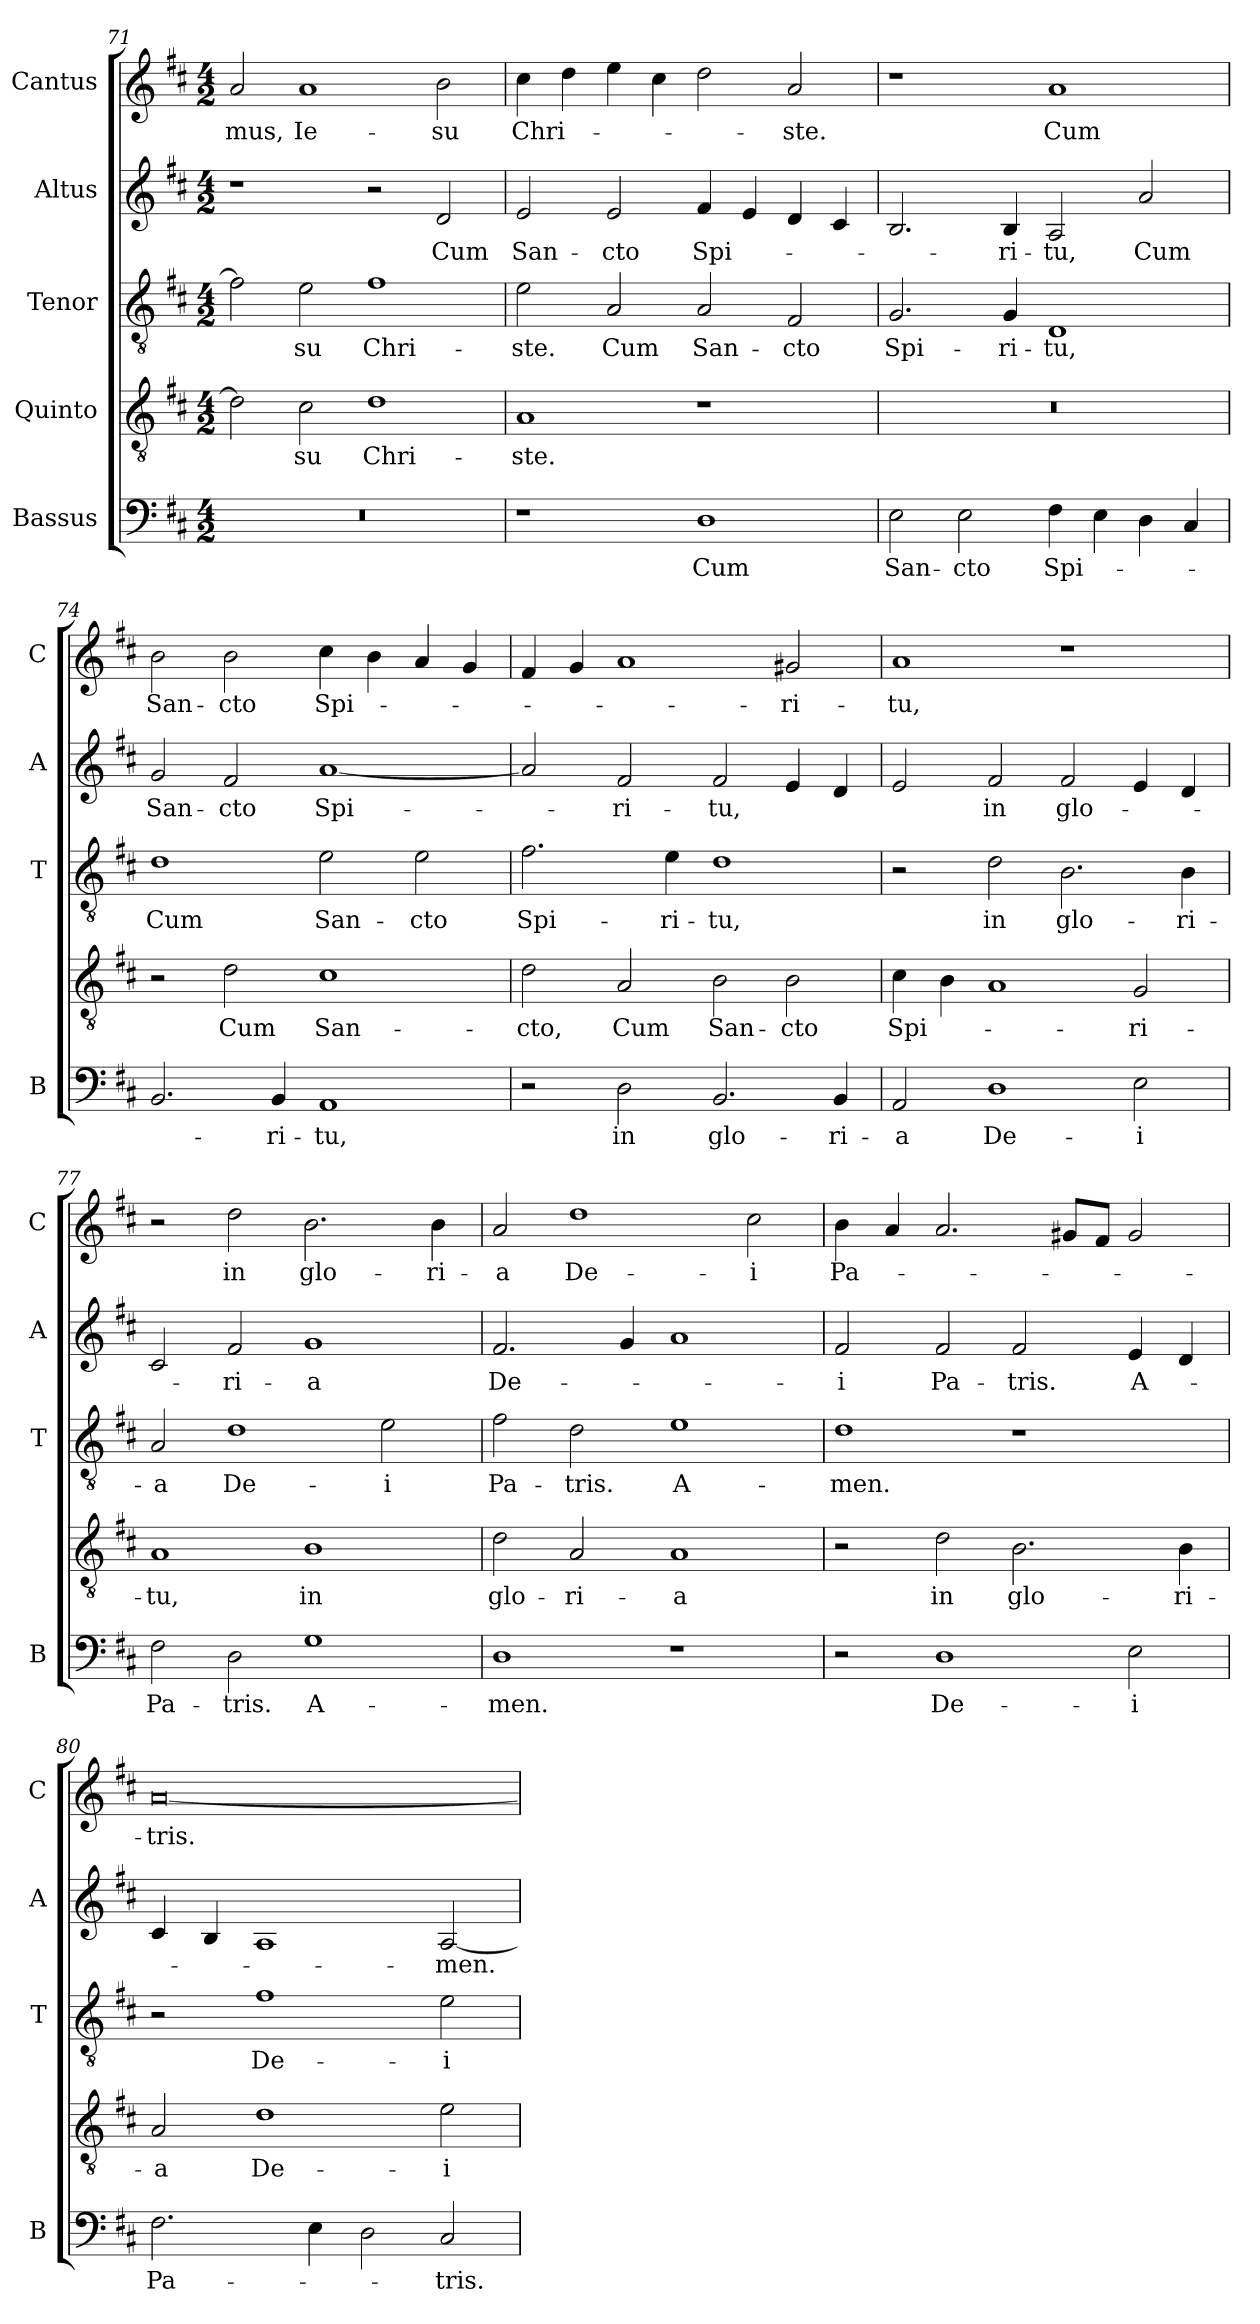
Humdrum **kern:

**kern	**text	**kern	**text	**kern	**text	**kern	**text	**kern	**text
*part5	*part5	*part4	*part4	*part3	*part3	*part2	*part2	*part1	*part1
*staff5	*staff5	*staff4	*staff4	*staff3	*staff3	*staff2	*staff2	*staff1	*staff1
*I"Bassus	*	*I"Quinto	*	*I"Tenor	*	*I"Altus	*	*I"Cantus	*
*I'B	*	*	*	*I'T	*	*I'A	*	*I'C	*
!!LO:LB:g=z
*clefF4	*	*clefGv2	*	*clefGv2	*	*clefG2	*	*clefG2	*
*k[f#c#]	*	*k[f#c#]	*	*k[f#c#]	*	*k[f#c#]	*	*k[f#c#]	*
*D:	*	*D:	*	*D:	*	*D:	*	*D:	*
*M4/2	*	*M4/2	*	*M4/2	*	*M4/2	*	*M4/2	*
=71	=71	=71	=71	=71	=71	=71	=71	=71	=71
!	!	!	!	!	!	!	!	!	!LO:LY:b
0r	.	2d\]	.	2f#\]	.	1r	.	2a/	-mus,
!	!	!	!LO:LY:b	!	!LO:LY:b	!	!	!	!LO:LY:b
.	.	2c#\	-su	2e\	-su	.	.	1a	Ie-
!	!	!	!LO:LY:b	!	!LO:LY:b	!	!	!	!
.	.	1d	Chri-	1f#	Chri-	2r	.	.	.
!	!	!	!	!	!	!	!LO:LY:b	!	!LO:LY:b
.	.	.	.	.	.	2d/	Cum	2b\	-su
=72	=72	=72	=72	=72	=72	=72	=72	=72	=72
!	!	!	!LO:LY:b	!	!LO:LY:b	!	!LO:LY:b	!	!LO:LY:b
1r	.	1A	-ste.	2e\	-ste.	2e/	San-	4cc#\	Chri-
.	.	.	.	.	.	.	.	4dd\	.
!	!	!	!	!	!LO:LY:b	!	!LO:LY:b	!	!
.	.	.	.	2A/	Cum	2e/	-cto	4ee\	.
.	.	.	.	.	.	.	.	4cc#\	.
!	!LO:LY:b	!	!	!	!LO:LY:b	!	!LO:LY:b	!	!
1D	Cum	1r	.	2A/	San-	4f#/	Spi-	2dd\	.
.	.	.	.	.	.	4e/	.	.	.
!	!	!	!	!	!LO:LY:b	!	!	!	!LO:LY:b
.	.	.	.	2F#/	-cto	4d/	.	2a/	-ste.
.	.	.	.	.	.	4c#/	.	.	.
=73	=73	=73	=73	=73	=73	=73	=73	=73	=73
!	!LO:LY:b	!	!	!	!LO:LY:b	!	!	!	!
2E\	San-	0r	.	2.G/	Spi-	2.B/	.	1r	.
!	!LO:LY:b	!	!	!	!	!	!	!	!
2E\	-cto	.	.	.	.	.	.	.	.
!	!	!	!	!	!LO:LY:b	!	!LO:LY:b	!	!
.	.	.	.	4G/	-ri-	4B/	-ri-	.	.
!	!LO:LY:b	!	!	!	!LO:LY:b	!	!LO:LY:b	!	!LO:LY:b
4F#\	Spi-	.	.	1D	-tu,	2A/	-tu,	1a	Cum
4E\	.	.	.	.	.	.	.	.	.
!	!	!	!	!	!	!	!LO:LY:b	!	!
4D\	.	.	.	.	.	2a/	Cum	.	.
4C#/	.	.	.	.	.	.	.	.	.
=74	=74	=74	=74	=74	=74	=74	=74	=74	=74
!	!	!	!	!	!LO:LY:b	!	!LO:LY:b	!	!LO:LY:b
2.BB/	.	2r	.	1d	Cum	2g/	San-	2b\	San-
!	!	!	!LO:LY:b	!	!	!	!LO:LY:b	!	!LO:LY:b
.	.	2d\	Cum	.	.	2f#/	-cto	2b\	-cto
!	!LO:LY:b	!	!	!	!	!	!	!	!
4BB/	-ri-	.	.	.	.	.	.	.	.
!	!LO:LY:b	!	!LO:LY:b	!	!LO:LY:b	!	!LO:LY:b	!	!LO:LY:b
1AA	-tu,	1c#	San-	2e\	San-	[1a	Spi-	4cc#\	Spi-
.	.	.	.	.	.	.	.	4b\	.
!	!	!	!	!	!LO:LY:b	!	!	!	!
.	.	.	.	2e\	-cto	.	.	4a/	.
.	.	.	.	.	.	.	.	4g/	.
!!LO:PB:g=z
=75	=75	=75	=75	=75	=75	=75	=75	=75	=75
!	!	!	!LO:LY:b	!	!LO:LY:b	!	!	!	!
2r	.	2d\	-cto,	2.f#\	Spi-	2a/]	.	4f#/	.
.	.	.	.	.	.	.	.	4g/	.
!	!LO:LY:b	!	!LO:LY:b	!	!	!	!LO:LY:b	!	!
2D\	in	2A/	Cum	.	.	2f#/	-ri-	1a	.
!	!	!	!	!	!LO:LY:b	!	!	!	!
.	.	.	.	4e\	-ri-	.	.	.	.
!	!LO:LY:b	!	!LO:LY:b	!	!LO:LY:b	!	!LO:LY:b	!	!
2.BB/	glo-	2B\	San-	1d	-tu,	2f#/	-tu,	.	.
!	!	!	!LO:LY:b	!	!	!	!	!	!LO:LY:b
.	.	2B\	-cto	.	.	4e/	.	2g#X/	-ri-
!	!LO:LY:b	!	!	!	!	!	!	!	!
4BB/	-ri-	.	.	.	.	4d/	.	.	.
=76	=76	=76	=76	=76	=76	=76	=76	=76	=76
!	!LO:LY:b	!	!LO:LY:b	!	!	!	!	!	!LO:LY:b
2AA/	-a	4c#\	Spi-	2r	.	2e/	.	1a	-tu,
.	.	4B\	.	.	.	.	.	.	.
!	!LO:LY:b	!	!	!	!LO:LY:b	!	!LO:LY:b	!	!
1D	De-	1A	.	2d\	in	2f#/	in	.	.
!	!	!	!	!	!LO:LY:b	!	!LO:LY:b	!	!
.	.	.	.	2.B\	glo-	2f#/	glo-	1r	.
!	!LO:LY:b	!	!LO:LY:b	!	!	!	!	!	!
2E\	-i	2G/	-ri-	.	.	4e/	.	.	.
!	!	!	!	!	!LO:LY:b	!	!	!	!
.	.	.	.	4B\	-ri-	4d/	.	.	.
=77	=77	=77	=77	=77	=77	=77	=77	=77	=77
!	!LO:LY:b	!	!LO:LY:b	!	!LO:LY:b	!	!	!	!
2F#\	Pa-	1A	-tu,	2A/	-a	2c#/	.	2r	.
!	!LO:LY:b	!	!	!	!LO:LY:b	!	!LO:LY:b	!	!LO:LY:b
2D\	-tris.	.	.	1d	De-	2f#/	-ri-	2dd\	in
!	!LO:LY:b	!	!LO:LY:b	!	!	!	!LO:LY:b	!	!LO:LY:b
1G	A-	1B	in	.	.	1g	-a	2.b\	glo-
!	!	!	!	!	!LO:LY:b	!	!	!	!
.	.	.	.	2e\	-i	.	.	.	.
!	!	!	!	!	!	!	!	!	!LO:LY:b
.	.	.	.	.	.	.	.	4b\	-ri-
=78	=78	=78	=78	=78	=78	=78	=78	=78	=78
!	!LO:LY:b	!	!LO:LY:b	!	!LO:LY:b	!	!LO:LY:b	!	!LO:LY:b
1D	-men.	2d\	glo-	2f#\	Pa-	2.f#/	De-	2a/	-a
!	!	!	!LO:LY:b	!	!LO:LY:b	!	!	!	!LO:LY:b
.	.	2A/	-ri-	2d\	-tris.	.	.	1dd	De-
.	.	.	.	.	.	4g/	.	.	.
!	!	!	!LO:LY:b	!	!LO:LY:b	!	!	!	!
1r	.	1A	-a	1e	A-	1a	.	.	.
!	!	!	!	!	!	!	!	!	!LO:LY:b
.	.	.	.	.	.	.	.	2cc#\	-i
!!LO:LB:g=z
=79	=79	=79	=79	=79	=79	=79	=79	=79	=79
!	!	!	!	!	!LO:LY:b	!	!LO:LY:b	!	!LO:LY:b
2r	.	2r	.	1d	-men.	2f#/	-i	4b\	Pa-
.	.	.	.	.	.	.	.	4a/	.
!	!LO:LY:b	!	!LO:LY:b	!	!	!	!LO:LY:b	!	!
1D	De-	2d\	in	.	.	2f#/	Pa-	2.a/	.
!	!	!	!LO:LY:b	!	!	!	!LO:LY:b	!	!
.	.	2.B\	glo-	1r	.	2f#/	-tris.	.	.
.	.	.	.	.	.	.	.	8g#X/L	.
.	.	.	.	.	.	.	.	8f#/J	.
!	!LO:LY:b	!	!	!	!	!	!LO:LY:b	!	!
2E\	-i	.	.	.	.	4e/	A-	2g#/	.
!	!	!	!LO:LY:b	!	!	!	!	!	!
.	.	4B\	-ri-	.	.	4d/	.	.	.
=80	=80	=80	=80	=80	=80	=80	=80	=80	=80
!	!LO:LY:b	!	!LO:LY:b	!	!	!	!	!	!LO:LY:b
2.F#\	Pa-	2A/	-a	2r	.	4c#/	.	[0a	-tris.
.	.	.	.	.	.	4B/	.	.	.
!	!	!	!LO:LY:b	!	!LO:LY:b	!	!	!	!
.	.	1d	De-	1f#	De-	1A	.	.	.
4E\	.	.	.	.	.	.	.	.	.
2D\	.	.	.	.	.	.	.	.	.
!	!LO:LY:b	!	!LO:LY:b	!	!LO:LY:b	!	!LO:LY:b	!	!
2C#/	-tris.	2e\	-i	2e\	-i	[2A/	-men.	.	.
=	=	=	=	=	=	=	=	=	=
*-	*-	*-	*-	*-	*-	*-	*-	*-	*-
